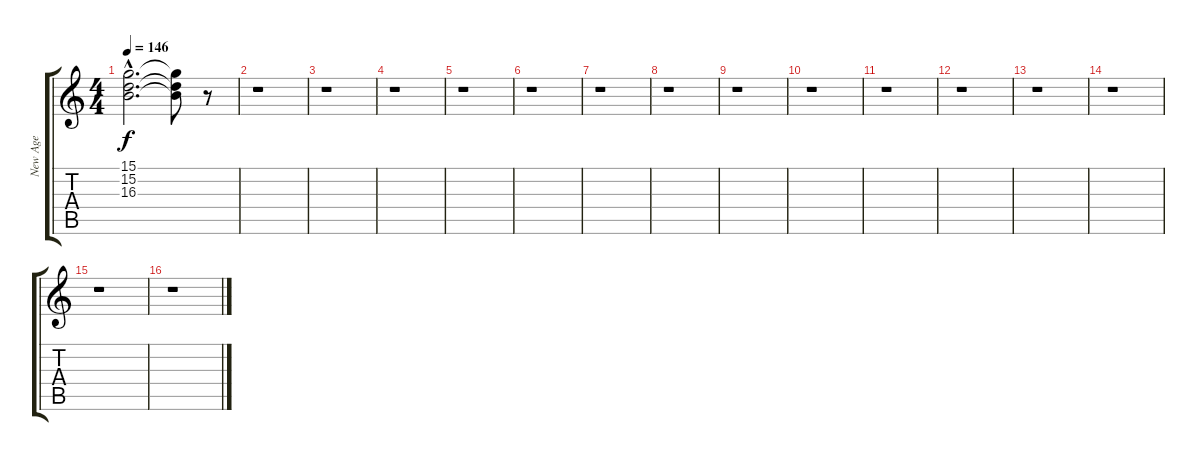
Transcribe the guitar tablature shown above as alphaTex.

\track ("New Age" "New Age") {instrument synthstrings1}
\staff {score tabs}
\tuning (E4 B3 G3 D3 A2 E2) {hide}
\ts (4 4)
\tempo 146
\clef g2
\ks c
(15.1{hac t} 15.2{hac t} 16.3{hac t}).2{d dy f} (15.1{t} 15.2{t} 16.3{t}).8 r.8 |
r.1{volume 13} |
r.1 |
r.1 |
r.1 |
r.1 |
r.1 |
r.1 |
r.1 |
r.1 |
r.1 |
r.1 |
r.1 |
r.1 |
r.1 |
r.1
